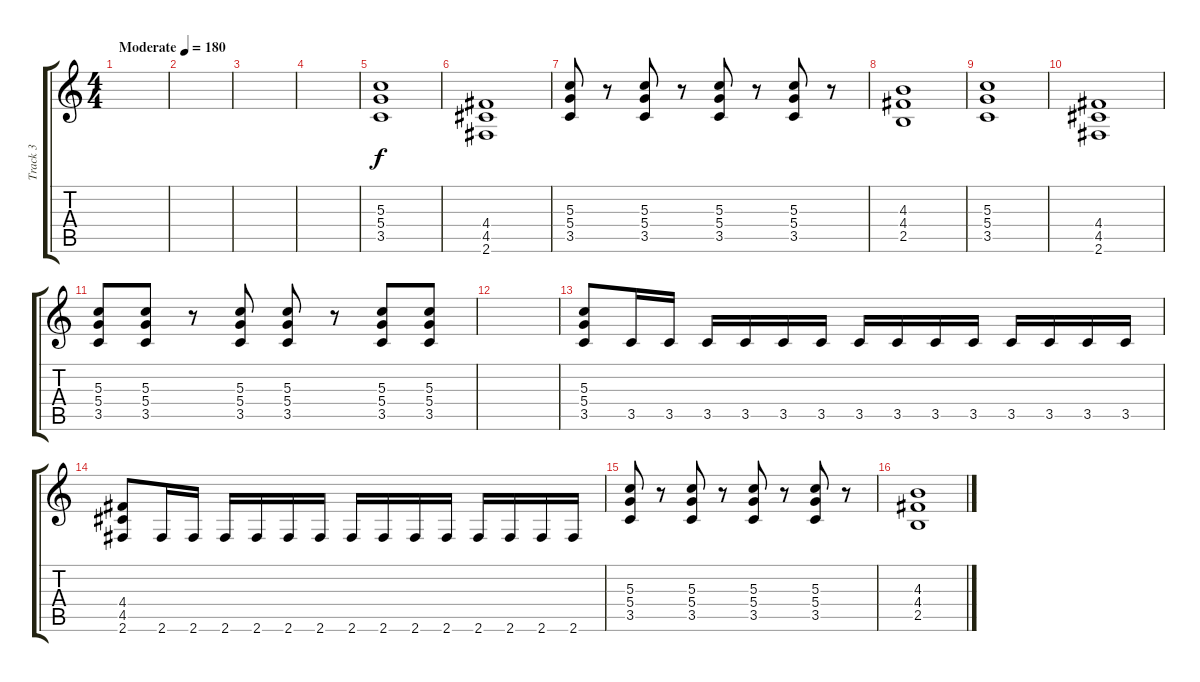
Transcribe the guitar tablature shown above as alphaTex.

\track ("Track 3" "Track 3") {instrument overdrivenguitar}
\staff {score tabs}
\tuning (E4 B3 G3 D3 A2 E2) {hide}
\ts (4 4)
\tempo (180 "Moderate")
\clef g2
\ks c
|
|
|
|
(5.3 5.4 3.5).1 |
(4.4 4.5 2.6).1 |
(5.3 5.4 3.5).8 r.8 (5.3 5.4 3.5).8 r.8 (5.3 5.4 3.5).8 r.8 (5.3 5.4 3.5).8 r.8 |
(4.3 4.4 2.5).1 |
(5.3 5.4 3.5).1 |
(4.4 4.5 2.6).1 |
(5.3 5.4 3.5).8 (5.3 5.4 3.5).8 r.8 (5.3 5.4 3.5).8 (5.3 5.4 3.5).8 r.8 (5.3 5.4 3.5).8 (5.3 5.4 3.5).8 |
|
(5.3 5.4 3.5).8 3.5.16 3.5.16 3.5.16 3.5.16 3.5.16 3.5.16 3.5.16 3.5.16 3.5.16 3.5.16 3.5.16 3.5.16 3.5.16 3.5.16 |
(4.4 4.5 2.6).8 2.6.16 2.6.16 2.6.16 2.6.16 2.6.16 2.6.16 2.6.16 2.6.16 2.6.16 2.6.16 2.6.16 2.6.16 2.6.16 2.6.16 |
(5.3 5.4 3.5).8 r.8 (5.3 5.4 3.5).8 r.8 (5.3 5.4 3.5).8 r.8 (5.3 5.4 3.5).8 r.8 |
(4.3 4.4 2.5).1
